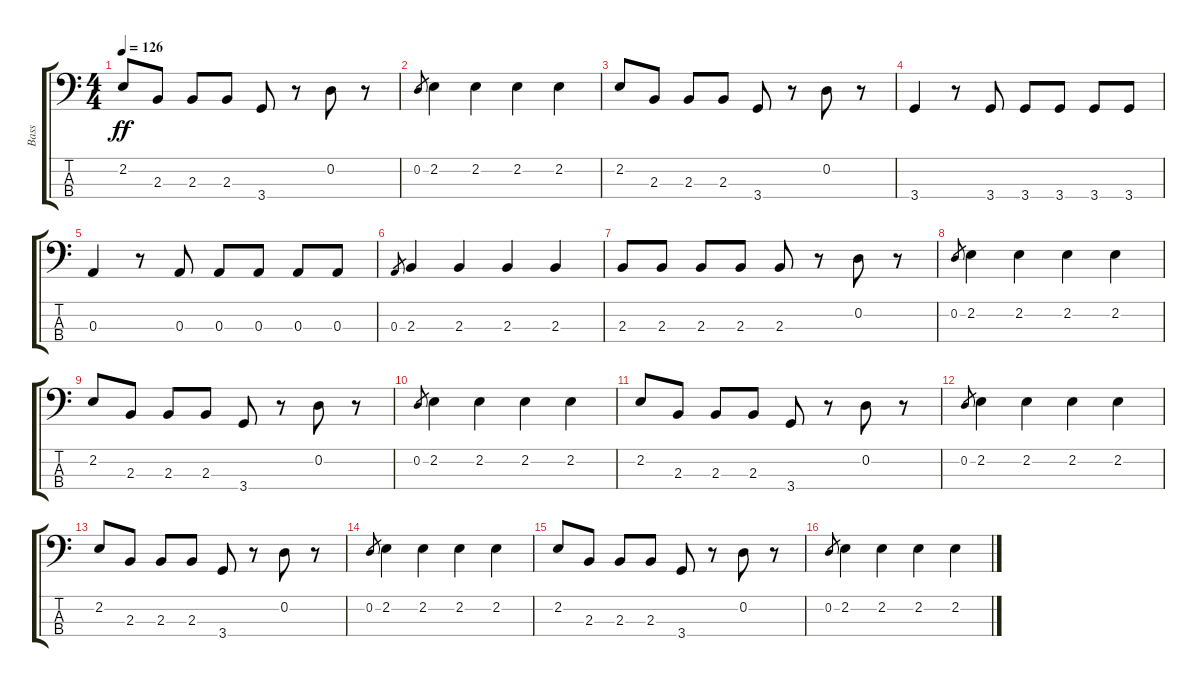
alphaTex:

\track ("Bass" "Bass") {instrument electricbassfinger}
\staff {score tabs}
\tuning (G2 D2 A1 E1) {hide}
\ts (4 4)
\tempo 126
\clef f4
\ks c
2.2.8{dy ff} 2.3.8 2.3.8 2.3.8 3.4.8 r.8 0.2.8 r.8 |
0.2.8{gr} 2.2.4 2.2.4 2.2.4 2.2.4 |
2.2.8 2.3.8 2.3.8 2.3.8 3.4.8 r.8 0.2.8 r.8 |
3.4.4 r.8 3.4.8 3.4.8 3.4.8 3.4.8 3.4.8 |
0.3.4 r.8 0.3.8 0.3.8 0.3.8 0.3.8 0.3.8 |
0.3.8{gr} 2.3.4 2.3.4 2.3.4 2.3.4 |
2.3.8 2.3.8 2.3.8 2.3.8 2.3.8 r.8 0.2.8 r.8 |
0.2.8{gr} 2.2.4 2.2.4 2.2.4 2.2.4 |
2.2.8 2.3.8 2.3.8 2.3.8 3.4.8 r.8 0.2.8 r.8 |
0.2.8{gr} 2.2.4 2.2.4 2.2.4 2.2.4 |
2.2.8 2.3.8 2.3.8 2.3.8 3.4.8 r.8 0.2.8 r.8 |
0.2.8{gr} 2.2.4 2.2.4 2.2.4 2.2.4 |
2.2.8 2.3.8 2.3.8 2.3.8 3.4.8 r.8 0.2.8 r.8 |
0.2.8{gr} 2.2.4 2.2.4 2.2.4 2.2.4 |
2.2.8 2.3.8 2.3.8 2.3.8 3.4.8 r.8 0.2.8 r.8 |
0.2.8{gr} 2.2.4 2.2.4 2.2.4 2.2.4
